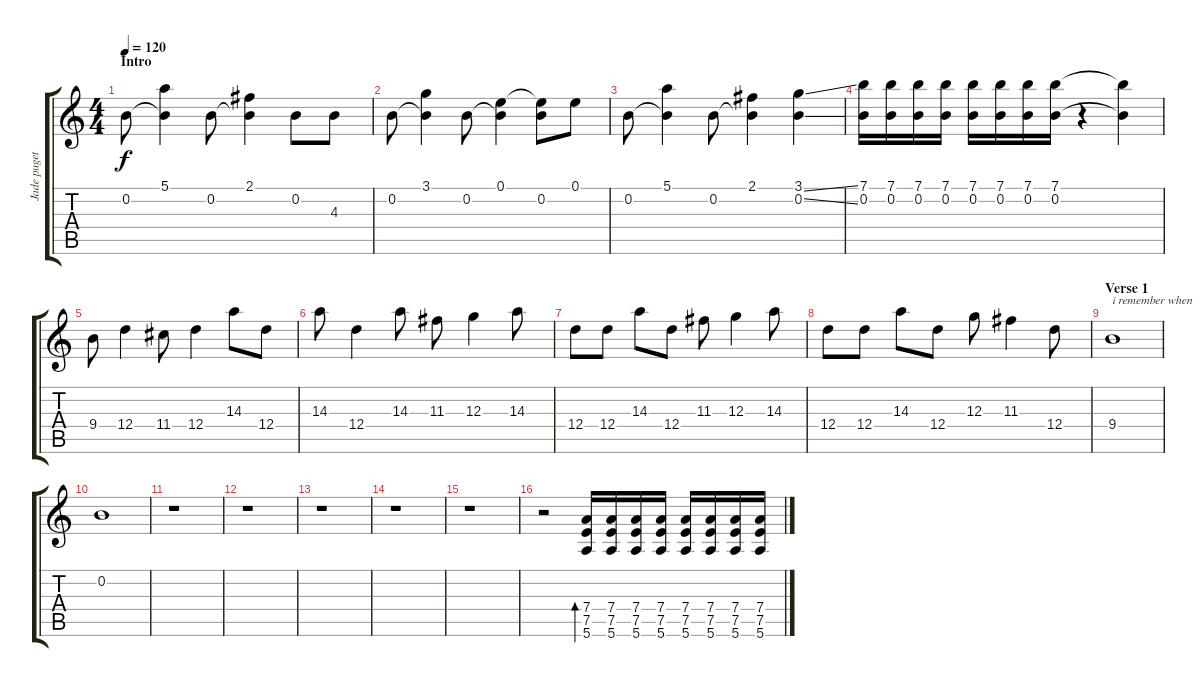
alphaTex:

\track ("Jade puget" "Jade puget") {instrument distortionguitar}
\staff {score tabs}
\tuning (E4 B3 G3 D3 A2 E2) {hide}
\ts (4 4)
\section ("" "Intro")
\tempo 120
\clef g2
\ks c
0.2.8{dy f instrument distortionguitar} (5.1 0.2{t}).4 0.2.8 (2.1 0.2{t}).4 0.2.8 4.3.8 |
0.2.8 (3.1 0.2{t}).4 0.2.8 (0.1 0.2{t}).4 (0.1{t} 0.2).8 0.1.8 |
0.2.8 (5.1 0.2{t}).4 0.2.8 (2.1 0.2{t}).4 (3.1{ss} 0.2{ss}).4 |
(7.1 0.2).16 (7.1 0.2).16 (7.1 0.2).16 (7.1 0.2).16 (7.1 0.2).16 (7.1 0.2).16 (7.1 0.2).16 (7.1 0.2).16 r.4 (7.1{t} 0.2{t}).4 |
9.4.8 12.4.4 11.4.8 12.4.4 14.3.8 12.4.8 |
14.3.8 12.4.4 14.3.8 11.3.8 12.3.4 14.3.8 |
12.4.8 12.4.8 14.3.8 12.4.8 11.3.8 12.3.4 14.3.8 |
12.4.8 12.4.8 14.3.8 12.4.8 12.3.8 11.3.4 12.4.8 |
\section ("" "Verse 1")
9.4.1{txt "i remember when" volume 0} |
0.2.1 |
r.1 |
r.1 |
r.1 |
r.1 |
r.1 |
r.2{volume 15} (7.4 7.5 5.6).16{bd 60} (7.4 7.5 5.6).16 (7.4 7.5 5.6).16 (7.4 7.5 5.6).16 (7.4 7.5 5.6).16 (7.4 7.5 5.6).16 (7.4 7.5 5.6).16 (7.4 7.5 5.6).16
